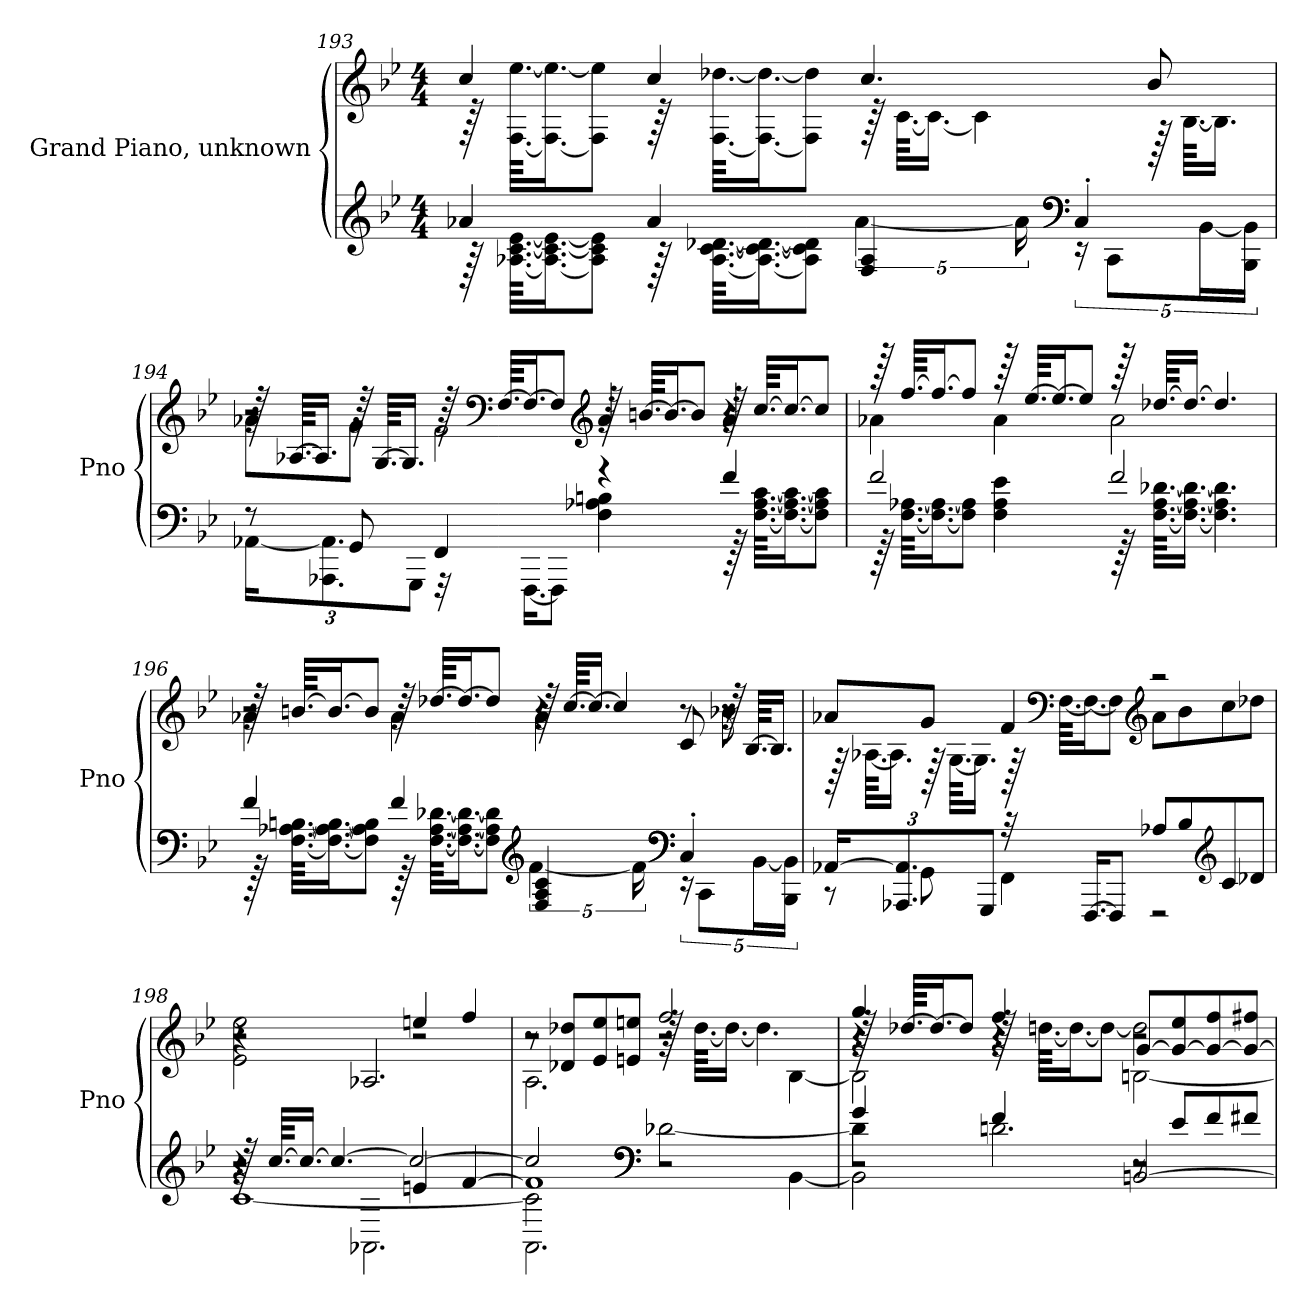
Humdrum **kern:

**kern	**kern
*part1	*part1
*staff2	*staff1
*I"Grand Piano, unknown	*
*I'Pno	*
!!LO:LB:g=z
*clefG2	*clefG2
*k[b-e-]	*k[b-e-]
*M4/4	*M4/4
=193	=193
*^	*^
4a-X/	128r	4cc/	128r
.	[64.A-X\ [64.c\ [64.e-\KKLL	.	[64.F\ [64.ee-\KKLL
.	16.A-\_ 16.c\_ 16.e-\_J	.	16.F\_ 16.ee-\_J
.	8A-\] 8c\] 8e-\]J	.	8F\] 8ee-\]J
4a-/	128r	4cc/	128r
.	[64.A-\ [64.c\ [64.d-X\KKLL	.	[64.F\ [64.dd-X\KKLL
.	16.A-\_ 16.c\_ 16.d-\_J	.	16.F\_ 16.dd-\_J
.	8A-\] 8c\] 8d-\]J	.	8F\] 8dd-\]J
4F/ 4A-/	[5a-\	4.cc/	128r
.	.	.	[64.c\KKLL
.	.	.	16.c\JJ_
.	.	.	4c\]
.	20a-\]	.	.
*clefF4	*	*	*
4C'/	20r	.	.
.	10CC\L	.	.
.	.	8b-/	128r
.	.	.	[64.B-\KKLL
.	[20BB-\L	.	.
.	.	.	16.B-\JJ]
.	20BBB-\ 20BB-\]JJ	.	.
*	*	*v	*v
!!LO:LB:g=z
=194	=194	=194
*	*Xbrackettup	*
*	*	*^
*	*	*	*^
8r	[24AA-X\KL	2r	8a-X\L	128r
.	.	.	.	[64.A-X/KKLL
.	.	.	.	16.A-/JJ]
.	12.AAA-X\ 12.AA-\]	.	.	.
8GG/	.	.	8g\J	128r
.	.	.	.	[64.G/KKLL
.	.	.	.	16.G/JJ]
.	12GGG\J	.	.	.
4FF/	32r	.	2f\	128r
*	*	*clefF4	*	*
.	.	.	.	[64.F/KKLL
.	[16.FFF\KL	.	.	16.F/J_
.	8FFF\J]	.	.	8F/J]
*	*	*clefG2	*	*
4r	4F\ 4A-X\ 4Bn\	4a-/	.	128r
.	.	.	.	[64.bn/KKLL
.	.	.	.	16.b/J_
.	.	.	.	8b/J]
4f/	128r	4a-/	4r	128r
.	[64.F\ [64.A-\ [64.c\KKLL	.	.	[64.cc/KKLL
.	16.F\_ 16.A-\_ 16.c\_J	.	.	16.cc/J_
.	8F\] 8A-\] 8c\]J	.	.	8cc/J]
*	*	*	*v	*v
!!LO:LB:g=z
=195	=195	=195	=195
2f/	128r	128r	4a-X\
.	[64.F\ [64.A-X\KKLL	[64.ff/KKLL	.
.	16.F\_ 16.A-\_J	16.ff/J_	.
.	8F\] 8A-\]J	8ff/J]	.
.	4F\ 4A-\ 4e-\	128r	4a-\
.	.	[64.ee-/KKLL	.
.	.	16.ee-/J_	.
.	.	8ee-/J]	.
2f/	128r	128r	2a-\
.	[64.F\ [64.A-\ [64.d-X\KKLL	[64.dd-X/KKLL	.
.	16.F\_ 16.A-\_ 16.d-\_JJ	16.dd-/JJ_	.
.	4.F\] 4.A-\] 4.d-\]	4.dd-/]	.
!!LO:PB:g=z
=196	=196	=196	=196
*	*	*	*^
4f/	128r	2r	4a-X\	128r
.	[64.F\ [64.A-X\ [64.Bn\KKLL	.	.	[64.bn/KKLL
.	16.F\_ 16.A-\_ 16.B\_J	.	.	16.b/J_
.	8F\] 8A-\] 8B\]J	.	.	8b/J]
4f/	128r	.	4a-\	128r
.	[64.F\ [64.A-\ [64.d-X\KKLL	.	.	[64.dd-X/KKLL
.	16.F\_ 16.A-\_ 16.d-\_J	.	.	16.dd-/J_
.	8F\] 8A-\] 8d-\]J	.	.	8dd-/J]
*clefG2	*	*	*	*
*	*brackettup	*	*	*
4F/ 4A-/ 4c/	[5f\	128r	4a-\	4r
.	.	[64.cc/KKLL	.	.
.	.	16.cc/JJ_	.	.
.	.	4cc/]	.	.
.	20f\]	.	.	.
*clefF4	*	*	*	*
4C'/	20r	.	8r	8c/
.	10CC\L	.	.	.
.	.	8r	8b-X\	128r
.	.	.	.	[64.B-/KKLL
.	[20BB-\L	.	.	.
.	.	.	.	16.B-/JJ]
.	20BBB-\ 20BB-\]JJ	.	.	.
*	*	*v	*v	*v
!!LO:LB:g=z
=197	=197	=197
*Xbrackettup	*	*
*	*	*^
[24AA-X/KL	8r	8a-X/L	128r
.	.	.	[64.A-X\KKLL
.	.	.	16.A-\JJ]
12.AAA-X/ 12.AA-/]	.	.	.
.	8GG\	8g/J	128r
.	.	.	[64.G\KKLL
.	.	.	16.G\JJ]
12GGG/J	.	.	.
32r	4FF\	4f/	128r
*	*	*clefF4	*
.	.	.	[64.F\KKLL
[16.FFF/KL	.	.	16.F\J_
8FFF/J]	.	.	8F\J]
*	*	*clefG2	*
8A-X/L	2r	2r	8a-\L
8B-/	.	.	8b-\
*clefG2	*	*	*
8c/	.	.	8cc\
8d-X/J	.	.	8dd-X\J
=198	=198	=198	=198
*^	*^	*	*^
2r	[1c	128r	4r	2r	2e-\ 2ee-\	4r
.	.	[64.cc/KKLL	.	.	.	.
.	.	16.cc/JJ_	.	.	.	.
.	.	4.cc/_	.	.	.	.
.	.	.	2.AA-X\	.	.	2.A-X/
4en/	.	2cc/_	.	4een/	2r	.
[4f/	.	.	.	4ff/	.	.
!!LO:LB:g=z
=199	=199	=199	=199	=199	=199	=199
*	*	*	*	*	*	*^
1f]	2c\]	2cc/]	2.AA\	2r	2r	8r	2.A\
.	.	.	.	.	.	8d-X/ 8dd-X/L	.
.	.	.	.	.	.	8e-/ 8ee-/	.
.	.	.	.	.	.	8en/ 8een/J	.
*clefF4	*	*	*	*	*	*	*
.	[2d-X\	2r	.	2ff/	128r	2r	.
.	.	.	.	.	[64.dd-\KKLL	.	.
.	.	.	.	.	16.dd-\JJ_	.	.
.	.	.	.	.	4.dd-\]	.	.
.	.	.	[4BB-\	.	.	.	[4B-\
=200	=200	=200	=200	=200	=200	=200	=200
4g/	4d-\]	2r	2BB-\]	4gg/	4r	128r	2B-\]
.	.	.	.	.	.	[64.dd-X/KKLL	.
.	.	.	.	.	.	16.dd-/J_	.
.	.	.	.	.	.	8dd-/J]	.
4f/	2.dn\	.	.	4ff/	128r	4r	.
.	.	.	.	.	[64.ddn\KKLL	.	.
.	.	.	.	.	16.dd\J_	.	.
.	.	.	.	.	8dd\J_	.	.
8r	.	[2BBn/	2r	2r	2dd\]	[8g/L	[2Bn\
8e-/L	.	.	.	.	.	8g/_ 8ee-/	.
8f/	.	.	.	.	.	8g/_ 8ff/	.
8f#X/J	.	.	.	.	.	8g/_ 8ff#X/J	.
*v	*v	*v	*v	*	*	*	*
*	*v	*v	*v	*v
=	=
*-	*-
